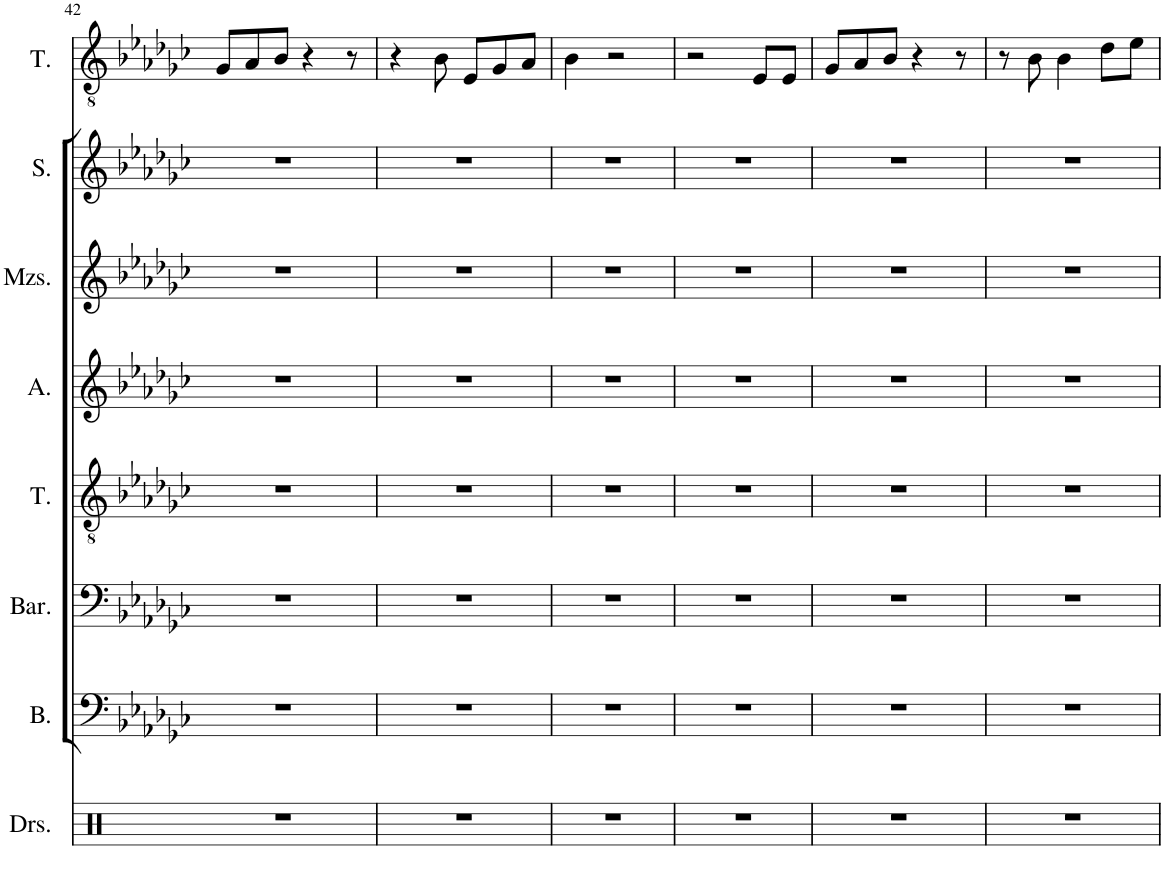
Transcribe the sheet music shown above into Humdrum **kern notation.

**kern	**kern	**kern	**kern	**kern	**kern	**kern	**kern
*part8	*part7	*part6	*part5	*part4	*part3	*part2	*part1
*staff8	*staff7	*staff6	*staff5	*staff4	*staff3	*staff2	*staff1
*I"Drumset	*I"Bass	*I"Baritone	*I"Tenor	*I"Alto	*I"Mezzo-soprano	*I"Soprano	*I"Tenor
*I'Drs.	*I'B.	*I'Bar.	*I'T.	*I'A.	*I'Mzs.	*I'S.	*I'T.
!!LO:PB:g=z
*clefX	*clefF4	*clefF4	*clefGv2	*clefG2	*clefG2	*clefG2	*clefGv2
*k[]	*k[b-e-a-d-g-c-]	*k[b-e-a-d-g-c-]	*k[b-e-a-d-g-c-]	*k[b-e-a-d-g-c-]	*k[b-e-a-d-g-c-]	*k[b-e-a-d-g-c-]	*k[b-e-a-d-g-c-]
*M6/8	*M6/8	*M6/8	*M6/8	*M6/8	*M6/8	*M6/8	*M6/8
=42	=42	=42	=42	=42	=42	=42	=42
2.r	2.r	2.r	2.r	2.r	2.r	2.r	8G-/L
.	.	.	.	.	.	.	8A-/
.	.	.	.	.	.	.	8B-/J
.	.	.	.	.	.	.	4r
.	.	.	.	.	.	.	8r
=43	=43	=43	=43	=43	=43	=43	=43
2.r	2.r	2.r	2.r	2.r	2.r	2.r	4r
.	.	.	.	.	.	.	8B-\
.	.	.	.	.	.	.	8E-/L
.	.	.	.	.	.	.	8G-/
.	.	.	.	.	.	.	8A-/J
=44	=44	=44	=44	=44	=44	=44	=44
2.r	2.r	2.r	2.r	2.r	2.r	2.r	4B-\
.	.	.	.	.	.	.	2r
=45	=45	=45	=45	=45	=45	=45	=45
2.r	2.r	2.r	2.r	2.r	2.r	2.r	2r
.	.	.	.	.	.	.	8E-/L
.	.	.	.	.	.	.	8E-/J
=46	=46	=46	=46	=46	=46	=46	=46
2.r	2.r	2.r	2.r	2.r	2.r	2.r	8G-/L
.	.	.	.	.	.	.	8A-/
.	.	.	.	.	.	.	8B-/J
.	.	.	.	.	.	.	4r
.	.	.	.	.	.	.	8r
=47	=47	=47	=47	=47	=47	=47	=47
2.r	2.r	2.r	2.r	2.r	2.r	2.r	8r
.	.	.	.	.	.	.	8B-\
.	.	.	.	.	.	.	4B-\
.	.	.	.	.	.	.	8d-\L
.	.	.	.	.	.	.	8e-\J
=	=	=	=	=	=	=	=
*-	*-	*-	*-	*-	*-	*-	*-
